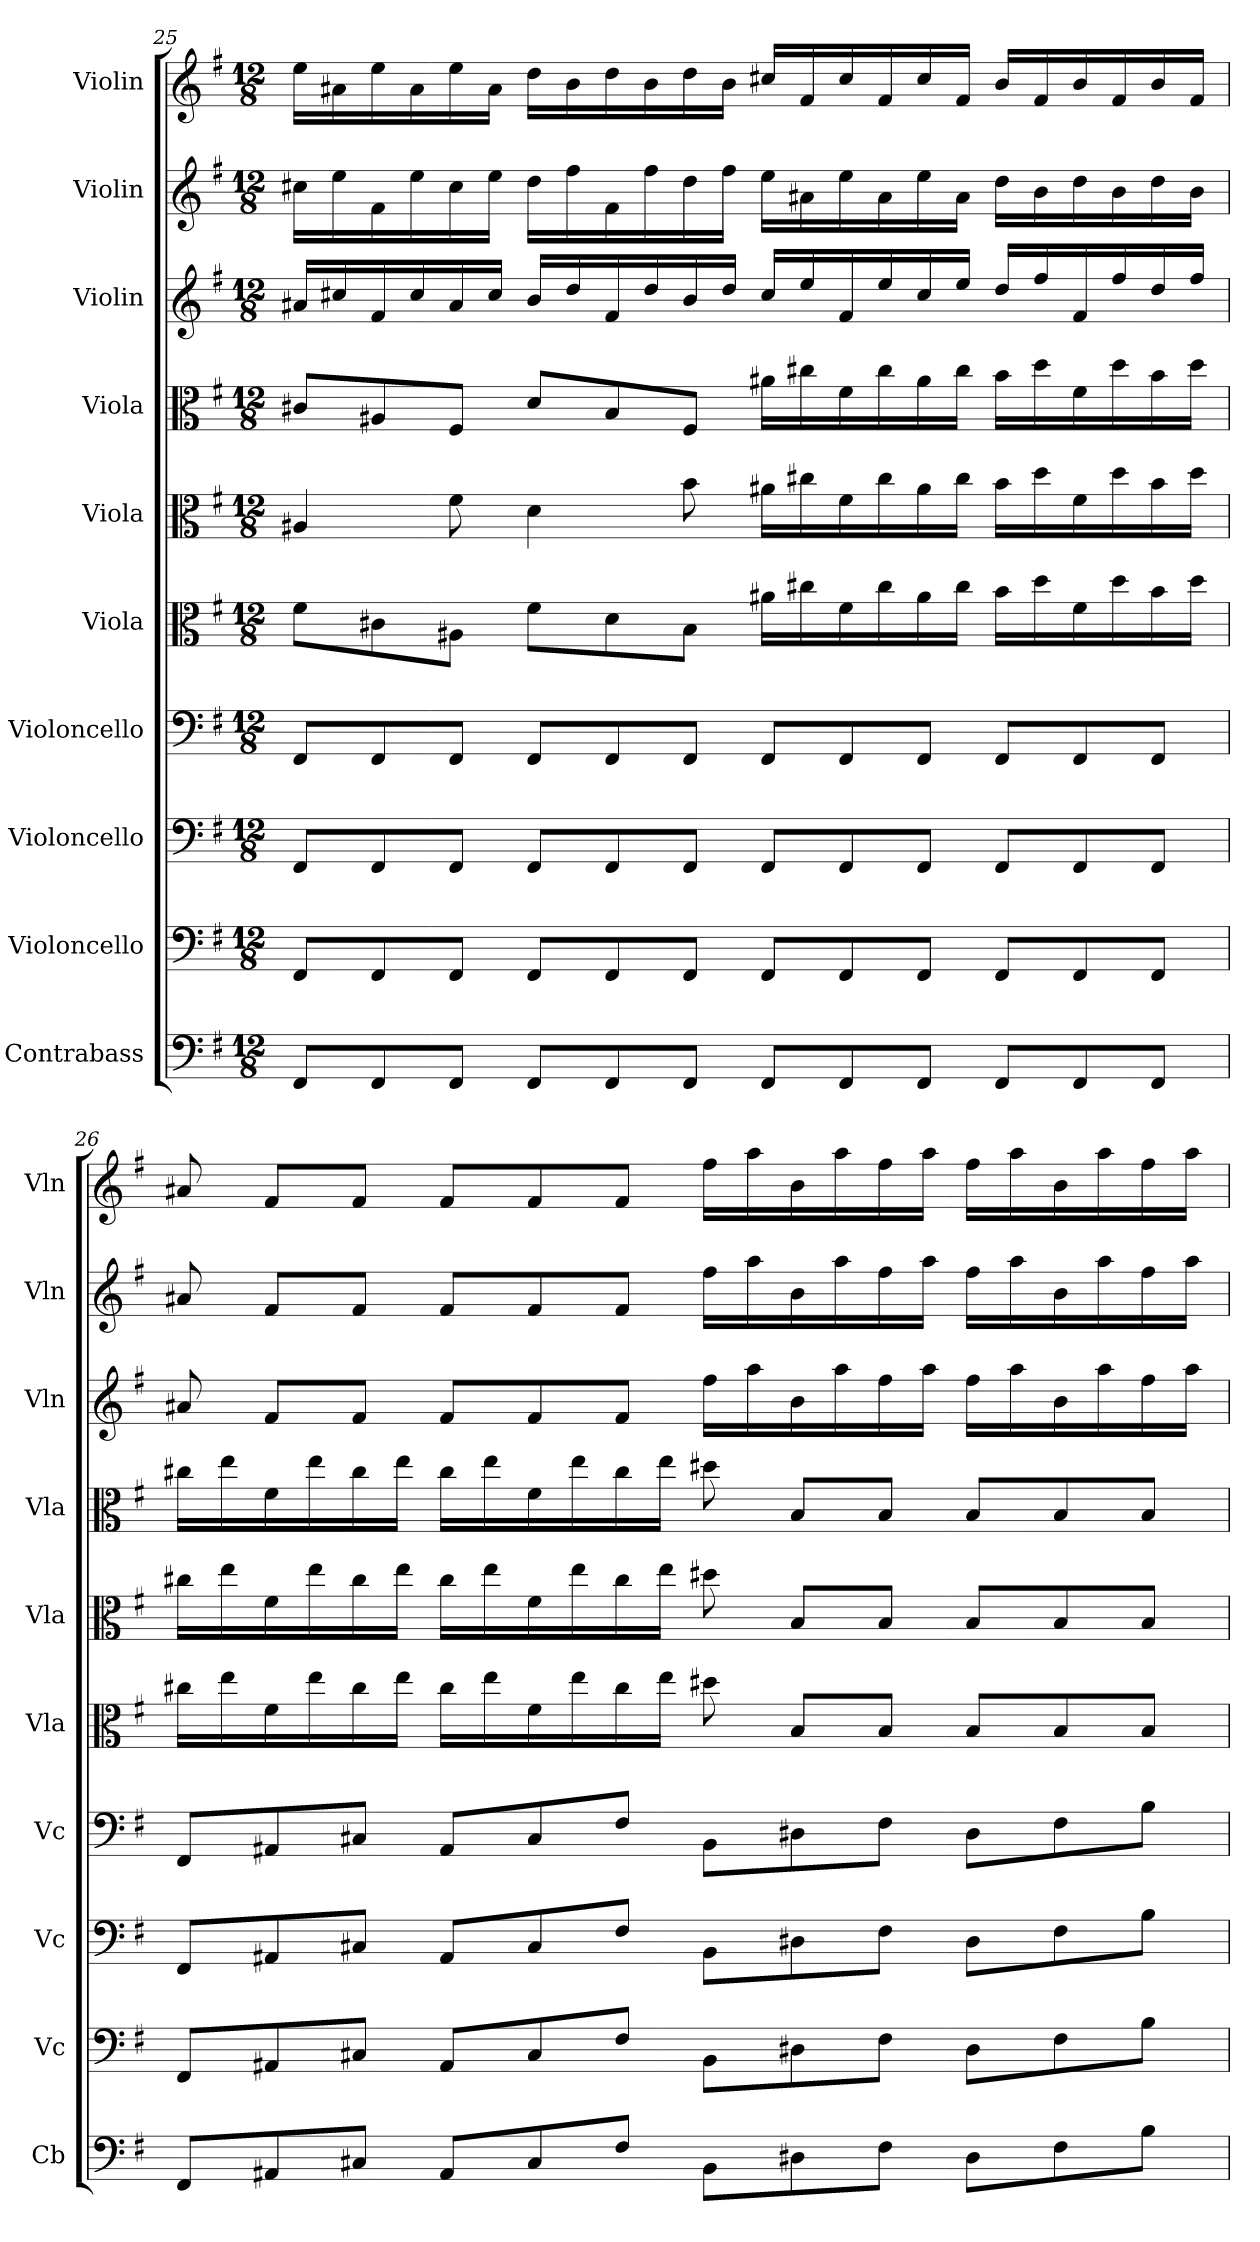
**kern	**kern	**kern	**kern	**kern	**kern	**kern	**kern	**kern	**kern
*part10	*part9	*part8	*part7	*part6	*part5	*part4	*part3	*part2	*part1
*staff10	*staff9	*staff8	*staff7	*staff6	*staff5	*staff4	*staff3	*staff2	*staff1
*I"Contrabass	*I"Violoncello	*I"Violoncello	*I"Violoncello	*I"Viola	*I"Viola	*I"Viola	*I"Violin	*I"Violin	*I"Violin
*I'Cb	*I'Vc	*I'Vc	*I'Vc	*I'Vla	*I'Vla	*I'Vla	*I'Vln	*I'Vln	*I'Vln
*clefF4	*clefF4	*clefF4	*clefF4	*clefC3	*clefC3	*clefC3	*clefG2	*clefG2	*clefG2
*k[f#]	*k[f#]	*k[f#]	*k[f#]	*k[f#]	*k[f#]	*k[f#]	*k[f#]	*k[f#]	*k[f#]
*G:	*G:	*G:	*G:	*G:	*G:	*G:	*G:	*G:	*G:
*M12/8	*M12/8	*M12/8	*M12/8	*M12/8	*M12/8	*M12/8	*M12/8	*M12/8	*M12/8
=25	=25	=25	=25	=25	=25	=25	=25	=25	=25
8FF#/L	8FF#/L	8FF#/L	8FF#/L	8f#\L	4A#X/	8c#X/L	16a#X/LL	16cc#X\LL	16ee\LL
.	.	.	.	.	.	.	16cc#X/	16ee\	16a#X\
8FF#/	8FF#/	8FF#/	8FF#/	8c#X\	.	8A#X/	16f#/	16f#\	16ee\
.	.	.	.	.	.	.	16cc#/	16ee\	16a#\
8FF#/J	8FF#/J	8FF#/J	8FF#/J	8A#X\J	8f#\	8F#/J	16a#/	16cc#\	16ee\
.	.	.	.	.	.	.	16cc#/JJ	16ee\JJ	16a#\JJ
8FF#/L	8FF#/L	8FF#/L	8FF#/L	8f#\L	4d\	8d/L	16b/LL	16dd\LL	16dd\LL
.	.	.	.	.	.	.	16dd/	16ff#\	16b\
8FF#/	8FF#/	8FF#/	8FF#/	8d\	.	8B/	16f#/	16f#\	16dd\
.	.	.	.	.	.	.	16dd/	16ff#\	16b\
8FF#/J	8FF#/J	8FF#/J	8FF#/J	8B\J	8b\	8F#/J	16b/	16dd\	16dd\
.	.	.	.	.	.	.	16dd/JJ	16ff#\JJ	16b\JJ
8FF#/L	8FF#/L	8FF#/L	8FF#/L	16a#X\LL	16a#X\LL	16a#X\LL	16cc#/LL	16ee\LL	16cc#X/LL
.	.	.	.	16cc#X\	16cc#X\	16cc#X\	16ee/	16a#X\	16f#/
8FF#/	8FF#/	8FF#/	8FF#/	16f#\	16f#\	16f#\	16f#/	16ee\	16cc#/
.	.	.	.	16cc#\	16cc#\	16cc#\	16ee/	16a#\	16f#/
8FF#/J	8FF#/J	8FF#/J	8FF#/J	16a#\	16a#\	16a#\	16cc#/	16ee\	16cc#/
.	.	.	.	16cc#\JJ	16cc#\JJ	16cc#\JJ	16ee/JJ	16a#\JJ	16f#/JJ
8FF#/L	8FF#/L	8FF#/L	8FF#/L	16b\LL	16b\LL	16b\LL	16dd/LL	16dd\LL	16b/LL
.	.	.	.	16dd\	16dd\	16dd\	16ff#/	16b\	16f#/
8FF#/	8FF#/	8FF#/	8FF#/	16f#\	16f#\	16f#\	16f#/	16dd\	16b/
.	.	.	.	16dd\	16dd\	16dd\	16ff#/	16b\	16f#/
8FF#/J	8FF#/J	8FF#/J	8FF#/J	16b\	16b\	16b\	16dd/	16dd\	16b/
.	.	.	.	16dd\JJ	16dd\JJ	16dd\JJ	16ff#/JJ	16b\JJ	16f#/JJ
=26	=26	=26	=26	=26	=26	=26	=26	=26	=26
8FF#/L	8FF#/L	8FF#/L	8FF#/L	16cc#X\LL	16cc#X\LL	16cc#X\LL	8a#X/	8a#X/	8a#X/
.	.	.	.	16ee\	16ee\	16ee\	.	.	.
8AA#X/	8AA#X/	8AA#X/	8AA#X/	16f#\	16f#\	16f#\	8f#/L	8f#/L	8f#/L
.	.	.	.	16ee\	16ee\	16ee\	.	.	.
8C#X/J	8C#X/J	8C#X/J	8C#X/J	16cc#\	16cc#\	16cc#\	8f#/J	8f#/J	8f#/J
.	.	.	.	16ee\JJ	16ee\JJ	16ee\JJ	.	.	.
8AA#/L	8AA#/L	8AA#/L	8AA#/L	16cc#\LL	16cc#\LL	16cc#\LL	8f#/L	8f#/L	8f#/L
.	.	.	.	16ee\	16ee\	16ee\	.	.	.
8C#/	8C#/	8C#/	8C#/	16f#\	16f#\	16f#\	8f#/	8f#/	8f#/
.	.	.	.	16ee\	16ee\	16ee\	.	.	.
8F#/J	8F#/J	8F#/J	8F#/J	16cc#\	16cc#\	16cc#\	8f#/J	8f#/J	8f#/J
.	.	.	.	16ee\JJ	16ee\JJ	16ee\JJ	.	.	.
8BB\L	8BB\L	8BB\L	8BB\L	8dd#X\	8dd#X\	8dd#X\	16ff#\LL	16ff#\LL	16ff#\LL
.	.	.	.	.	.	.	16aa\	16aa\	16aa\
8D#X\	8D#X\	8D#X\	8D#X\	8B/L	8B/L	8B/L	16b\	16b\	16b\
.	.	.	.	.	.	.	16aa\	16aa\	16aa\
8F#\J	8F#\J	8F#\J	8F#\J	8B/J	8B/J	8B/J	16ff#\	16ff#\	16ff#\
.	.	.	.	.	.	.	16aa\JJ	16aa\JJ	16aa\JJ
8D#\L	8D#\L	8D#\L	8D#\L	8B/L	8B/L	8B/L	16ff#\LL	16ff#\LL	16ff#\LL
.	.	.	.	.	.	.	16aa\	16aa\	16aa\
8F#\	8F#\	8F#\	8F#\	8B/	8B/	8B/	16b\	16b\	16b\
.	.	.	.	.	.	.	16aa\	16aa\	16aa\
8B\J	8B\J	8B\J	8B\J	8B/J	8B/J	8B/J	16ff#\	16ff#\	16ff#\
.	.	.	.	.	.	.	16aa\JJ	16aa\JJ	16aa\JJ
=	=	=	=	=	=	=	=	=	=
*-	*-	*-	*-	*-	*-	*-	*-	*-	*-
